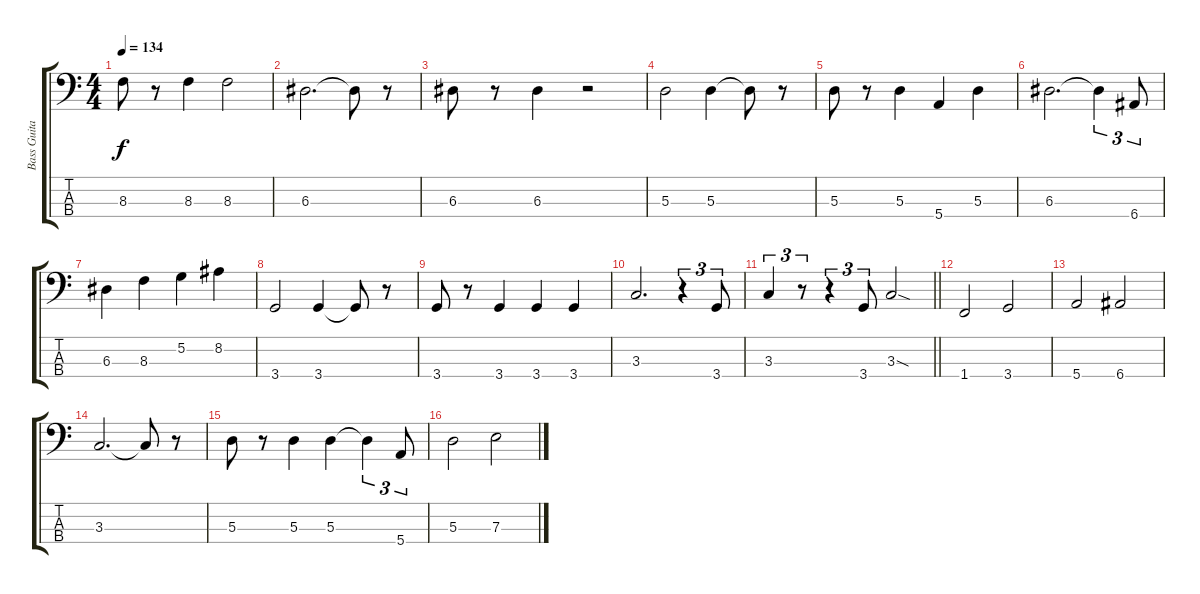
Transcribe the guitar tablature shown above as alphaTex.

\track ("Bass Guitar" "Bass Guita") {instrument electricbassfinger}
\staff {score tabs}
\tuning (G2 D2 A1 E1) {hide}
\ts (4 4)
\tempo 134
\clef f4
\ks c
8.3.8{dy f} r.8 8.3.4 8.3.2 |
6.3.2{d} 6.3{t}.8 r.8 |
6.3.8 r.8 6.3.4 r.2 |
5.3.2 5.3.4 5.3{t}.8 r.8 |
5.3.8 r.8 5.3.4 5.4.4 5.3.4 |
6.3.2{d} 6.3{t}.4{tu (3 2)} 6.4.8{tu (3 2)} |
6.3.4 8.3.4 5.2.4 8.2.4 |
3.4.2 3.4.4 3.4{t}.8 r.8 |
3.4.8 r.8 3.4.4 3.4.4 3.4.4 |
3.3.2{d} r.4{tu (3 2)} 3.4.8{tu (3 2)} |
\barLineRight lightlight
3.3.4{tu (3 2)} r.8{tu (3 2)} r.4{tu (3 2)} 3.4.8{tu (3 2)} 3.3{sod}.2 |
1.4.2 3.4.2 |
5.4.2 6.4.2 |
3.3.2{d} 3.3{t}.8 r.8 |
5.3.8 r.8 5.3.4 5.3.4 5.3{t}.4{tu (3 2)} 5.4.8{tu (3 2)} |
5.3.2 7.3.2
